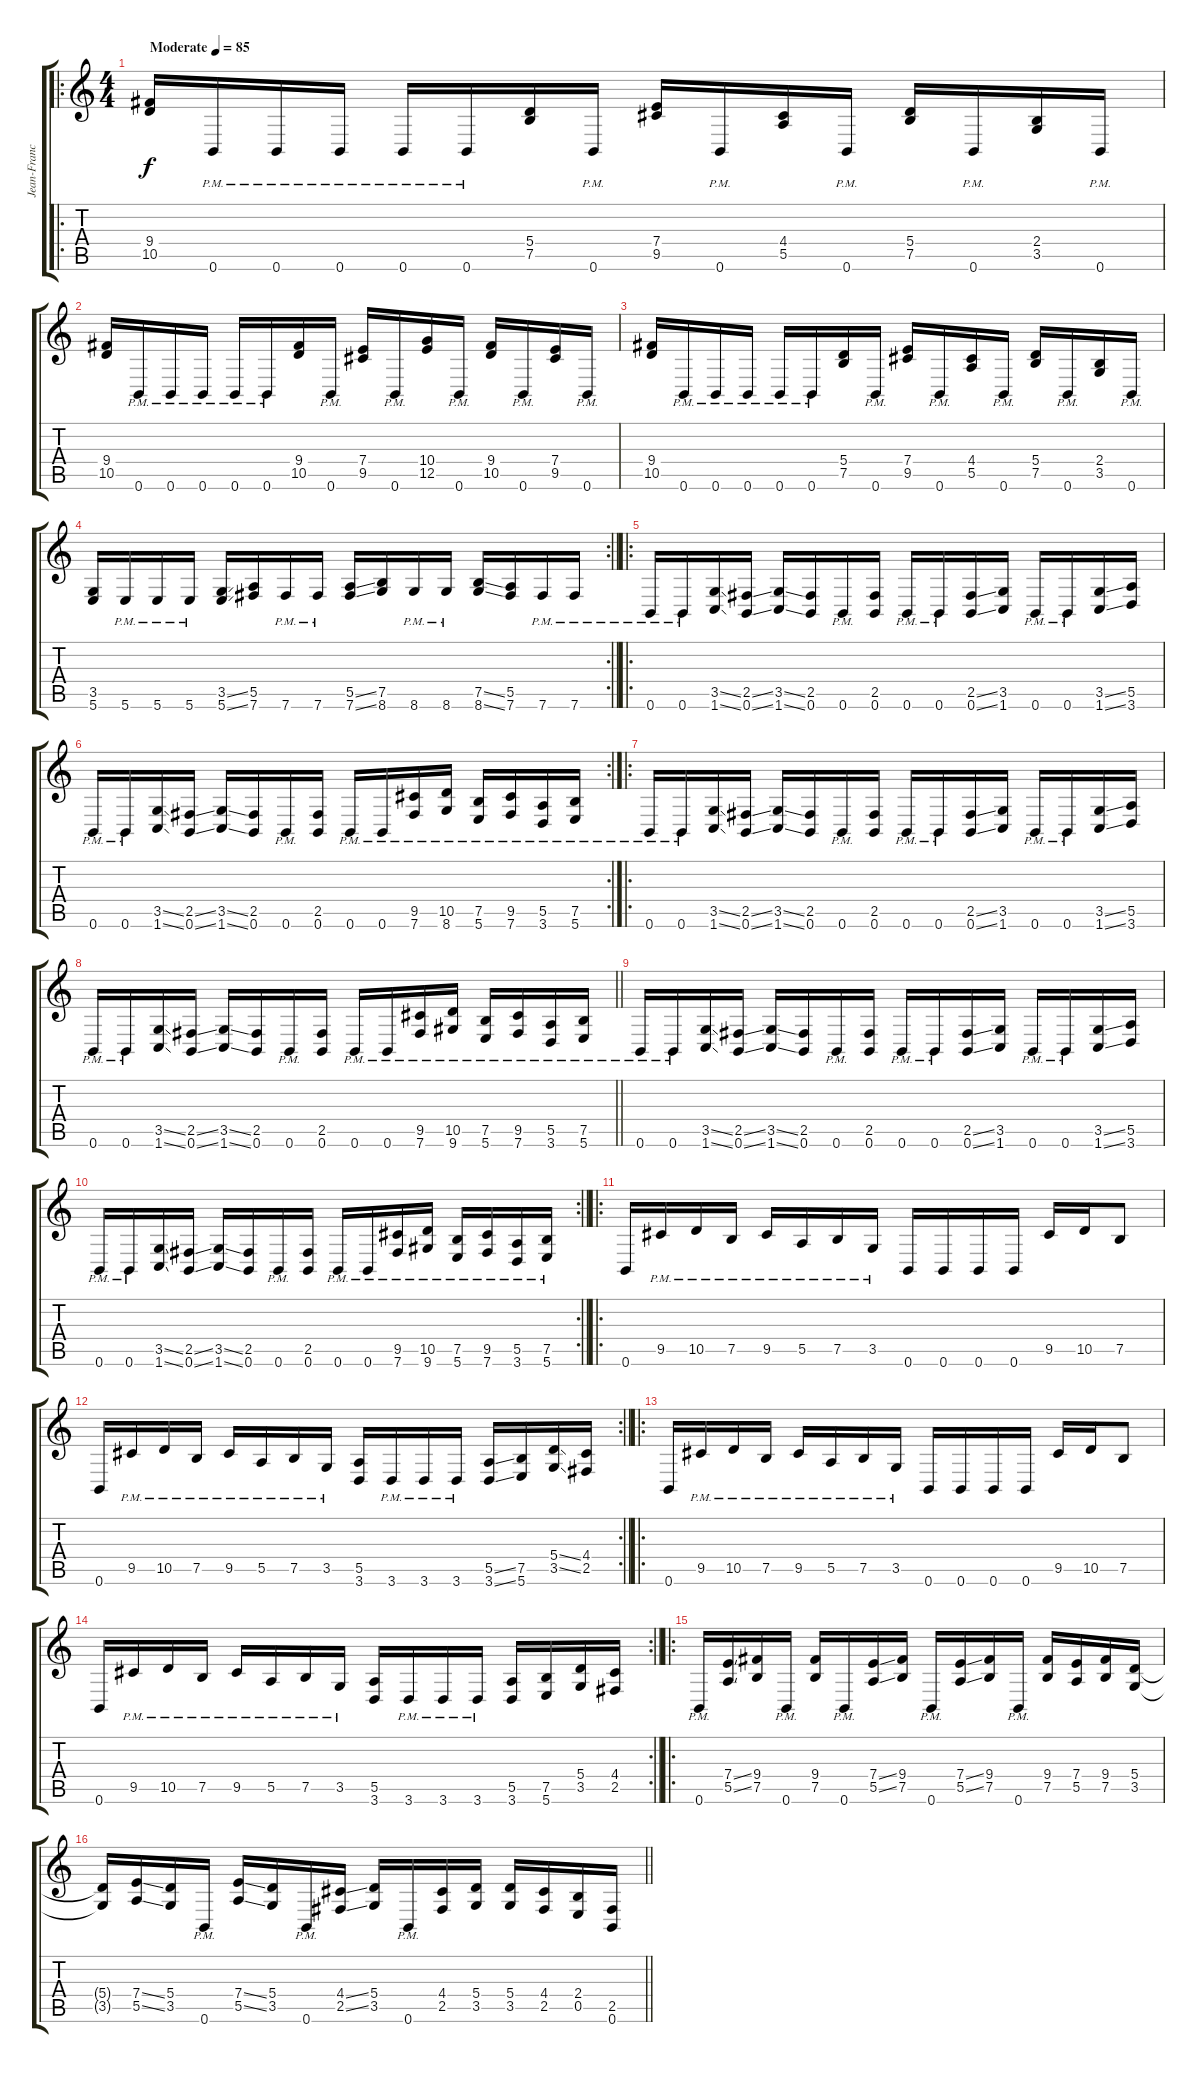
\track ("Jean-Francois Dagenals 1" "Jean-Franc") {instrument distortionguitar}
\staff {score tabs}
\tuning (B3 Gb3 D3 A2 E2 B1) {hide}
\ro
\ts (4 4)
\tempo (85 "Moderate")
\clef g2
\ks c
(9.4 10.5).16{dy f instrument distortionguitar} 0.6{pm}.16 0.6{pm}.16 0.6{pm}.16 0.6{pm}.16 0.6{pm}.16 (5.4 7.5).16 0.6{pm}.16 (7.4 9.5).16 0.6{pm}.16 (4.4 5.5).16 0.6{pm}.16 (5.4 7.5).16 0.6{pm}.16 (2.4 3.5).16 0.6{pm}.16 |
(9.4 10.5).16 0.6{pm}.16 0.6{pm}.16 0.6{pm}.16 0.6{pm}.16 0.6{pm}.16 (9.4 10.5).16 0.6{pm}.16 (7.4 9.5).16 0.6{pm}.16 (10.4 12.5).16 0.6{pm}.16 (9.4 10.5).16 0.6{pm}.16 (7.4 9.5).16 0.6{pm}.16 |
(9.4 10.5).16 0.6{pm}.16 0.6{pm}.16 0.6{pm}.16 0.6{pm}.16 0.6{pm}.16 (5.4 7.5).16 0.6{pm}.16 (7.4 9.5).16 0.6{pm}.16 (4.4 5.5).16 0.6{pm}.16 (5.4 7.5).16 0.6{pm}.16 (2.4 3.5).16 0.6{pm}.16 |
\rc 2
\barLineRight lightlight
(3.5 5.6).16 5.6{pm}.16 5.6{pm}.16 5.6{pm}.16 (3.5{ss} 5.6{ss}).16 (5.5 7.6).16 7.6{pm}.16 7.6{pm}.16 (5.5{ss} 7.6{ss}).16 (7.5 8.6).16 8.6{pm}.16 8.6{pm}.16 (7.5{ss} 8.6{ss}).16 (5.5 7.6).16 7.6{pm}.16 7.6{pm}.16 |
\ro
0.6{pm}.16 0.6{pm}.16 (3.5{ss} 1.6{ss}).16 (2.5{ss} 0.6{ss}).16 (3.5{ss} 1.6{ss}).16 (2.5 0.6).16 0.6{pm}.16 (2.5 0.6).16 0.6{pm}.16 0.6{pm}.16 (2.5{ss} 0.6{ss}).16 (3.5 1.6).16 0.6{pm}.16 0.6{pm}.16 (3.5{ss} 1.6{ss}).16 (5.5 3.6).16 |
\rc 2
0.6{pm}.16 0.6{pm}.16 (3.5{ss} 1.6{ss}).16 (2.5{ss} 0.6{ss}).16 (3.5{ss} 1.6{ss}).16 (2.5 0.6).16 0.6{pm}.16 (2.5 0.6).16 0.6{pm}.16 0.6{pm}.16 (9.5{pm} 7.6{pm}).16 (10.5{pm} 8.6{pm}).16 (7.5{pm} 5.6{pm}).16 (9.5{pm} 7.6{pm}).16 (5.5{pm} 3.6{pm}).16 (7.5{pm} 5.6{pm}).16 |
\ro
0.6{pm}.16 0.6{pm}.16 (3.5{ss} 1.6{ss}).16 (2.5{ss} 0.6{ss}).16 (3.5{ss} 1.6{ss}).16 (2.5 0.6).16 0.6{pm}.16 (2.5 0.6).16 0.6{pm}.16 0.6{pm}.16 (2.5{ss} 0.6{ss}).16 (3.5 1.6).16 0.6{pm}.16 0.6{pm}.16 (3.5{ss} 1.6{ss}).16 (5.5 3.6).16 |
\barLineRight lightlight
0.6{pm}.16 0.6{pm}.16 (3.5{ss} 1.6{ss}).16 (2.5{ss} 0.6{ss}).16 (3.5{ss} 1.6{ss}).16 (2.5 0.6).16 0.6{pm}.16 (2.5 0.6).16 0.6{pm}.16 0.6{pm}.16 (9.5{pm} 7.6{pm}).16 (10.5{pm} 9.6{pm}).16 (7.5{pm} 5.6{pm}).16 (9.5{pm} 7.6{pm}).16 (5.5{pm} 3.6{pm}).16 (7.5{pm} 5.6{pm}).16 |
0.6{pm}.16 0.6{pm}.16 (3.5{ss} 1.6{ss}).16 (2.5{ss} 0.6{ss}).16 (3.5{ss} 1.6{ss}).16 (2.5 0.6).16 0.6{pm}.16 (2.5 0.6).16 0.6{pm}.16 0.6{pm}.16 (2.5{ss} 0.6{ss}).16 (3.5 1.6).16 0.6{pm}.16 0.6{pm}.16 (3.5{ss} 1.6{ss}).16 (5.5 3.6).16 |
\rc 2
\barLineRight lightlight
0.6{pm}.16 0.6{pm}.16 (3.5{ss} 1.6{ss}).16 (2.5{ss} 0.6{ss}).16 (3.5{ss} 1.6{ss}).16 (2.5 0.6).16 0.6{pm}.16 (2.5 0.6).16 0.6{pm}.16 0.6{pm}.16 (9.5{pm} 7.6{pm}).16 (10.5{pm} 9.6{pm}).16 (7.5{pm} 5.6{pm}).16 (9.5{pm} 7.6{pm}).16 (5.5{pm} 3.6{pm}).16 (7.5{pm} 5.6{pm}).16 |
\ro
0.6.16 9.5{pm}.16 10.5{pm}.16 7.5{pm}.16 9.5{pm}.16 5.5{pm}.16 7.5{pm}.16 3.5{pm}.16 0.6.16 0.6.16 0.6.16 0.6.16 9.5.16 10.5.16 7.5.8 |
\rc 2
\barLineRight lightlight
0.6.16 9.5{pm}.16 10.5{pm}.16 7.5{pm}.16 9.5{pm}.16 5.5{pm}.16 7.5{pm}.16 3.5{pm}.16 (5.5 3.6).16 3.6{pm}.16 3.6{pm}.16 3.6{pm}.16 (5.5{ss} 3.6{ss}).16 (7.5 5.6).16 (5.4{ss} 3.5{ss}).16 (4.4 2.5).16 |
\ro
0.6.16 9.5{pm}.16 10.5{pm}.16 7.5{pm}.16 9.5{pm}.16 5.5{pm}.16 7.5{pm}.16 3.5{pm}.16 0.6.16 0.6.16 0.6.16 0.6.16 9.5.16 10.5.16 7.5.8 |
\rc 2
\barLineRight lightlight
0.6.16 9.5{pm}.16 10.5{pm}.16 7.5{pm}.16 9.5{pm}.16 5.5{pm}.16 7.5{pm}.16 3.5{pm}.16 (5.5 3.6).16 3.6{pm}.16 3.6{pm}.16 3.6{pm}.16 (5.5 3.6).16 (7.5 5.6).16 (5.4 3.5).16 (4.4 2.5).16 |
\ro
0.6{pm}.16 (7.4{ss} 5.5{ss}).16 (9.4 7.5).16 0.6{pm}.16 (9.4 7.5).16 0.6{pm}.16 (7.4{ss} 5.5{ss}).16 (9.4 7.5).16 0.6{pm}.16 (7.4{ss} 5.5{ss}).16 (9.4 7.5).16 0.6{pm}.16 (9.4 7.5).16 (7.4 5.5).16 (9.4 7.5).16 (5.4 3.5).16 |
\barLineRight lightlight
(5.4{t} 3.5{t}).16 (7.4{ss} 5.5{ss}).16 (5.4 3.5).16 0.6{pm}.16 (7.4{ss} 5.5{ss}).16 (5.4 3.5).16 0.6{pm}.16 (4.4{ss} 2.5{ss}).16 (5.4 3.5).16 0.6{pm}.16 (4.4 2.5).16 (5.4 3.5).16 (5.4 3.5).16 (4.4 2.5).16 (2.4 0.5).16 (2.5 0.6).16
